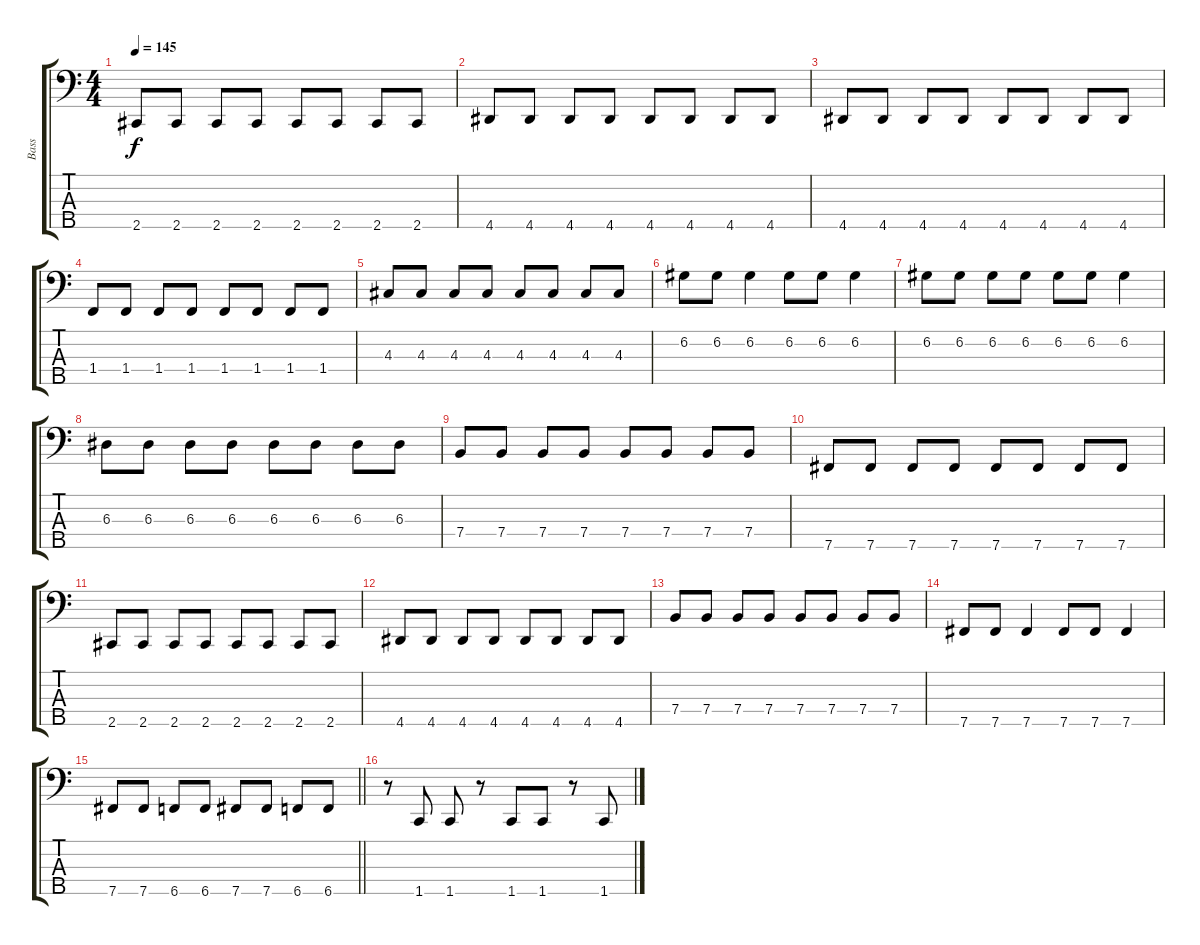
\track ("Bass" "Bass") {instrument electricbassfinger}
\staff {score tabs}
\tuning (G2 D2 A1 E1 B0) {hide}
\ts (4 4)
\tempo 145
\clef f4
\ks c
2.5.8{dy f} 2.5.8 2.5.8 2.5.8 2.5.8 2.5.8 2.5.8 2.5.8 |
4.5.8 4.5.8 4.5.8 4.5.8 4.5.8 4.5.8 4.5.8 4.5.8 |
4.5.8 4.5.8 4.5.8 4.5.8 4.5.8 4.5.8 4.5.8 4.5.8 |
1.4.8 1.4.8 1.4.8 1.4.8 1.4.8 1.4.8 1.4.8 1.4.8 |
4.3.8 4.3.8 4.3.8 4.3.8 4.3.8 4.3.8 4.3.8 4.3.8 |
6.2.8 6.2.8 6.2.4 6.2.8 6.2.8 6.2.4 |
6.2.8 6.2.8 6.2.8 6.2.8 6.2.8 6.2.8 6.2.4 |
6.3.8 6.3.8 6.3.8 6.3.8 6.3.8 6.3.8 6.3.8 6.3.8 |
7.4.8 7.4.8 7.4.8 7.4.8 7.4.8 7.4.8 7.4.8 7.4.8 |
7.5.8 7.5.8 7.5.8 7.5.8 7.5.8 7.5.8 7.5.8 7.5.8 |
2.5.8 2.5.8 2.5.8 2.5.8 2.5.8 2.5.8 2.5.8 2.5.8 |
4.5.8 4.5.8 4.5.8 4.5.8 4.5.8 4.5.8 4.5.8 4.5.8 |
7.4.8 7.4.8 7.4.8 7.4.8 7.4.8 7.4.8 7.4.8 7.4.8 |
7.5.8 7.5.8 7.5.4 7.5.8 7.5.8 7.5.4 |
\barLineRight lightlight
7.5.8 7.5.8 6.5.8 6.5.8 7.5.8 7.5.8 6.5.8 6.5.8 |
r.8 1.5.8 1.5.8 r.8 1.5.8 1.5.8 r.8 1.5.8
